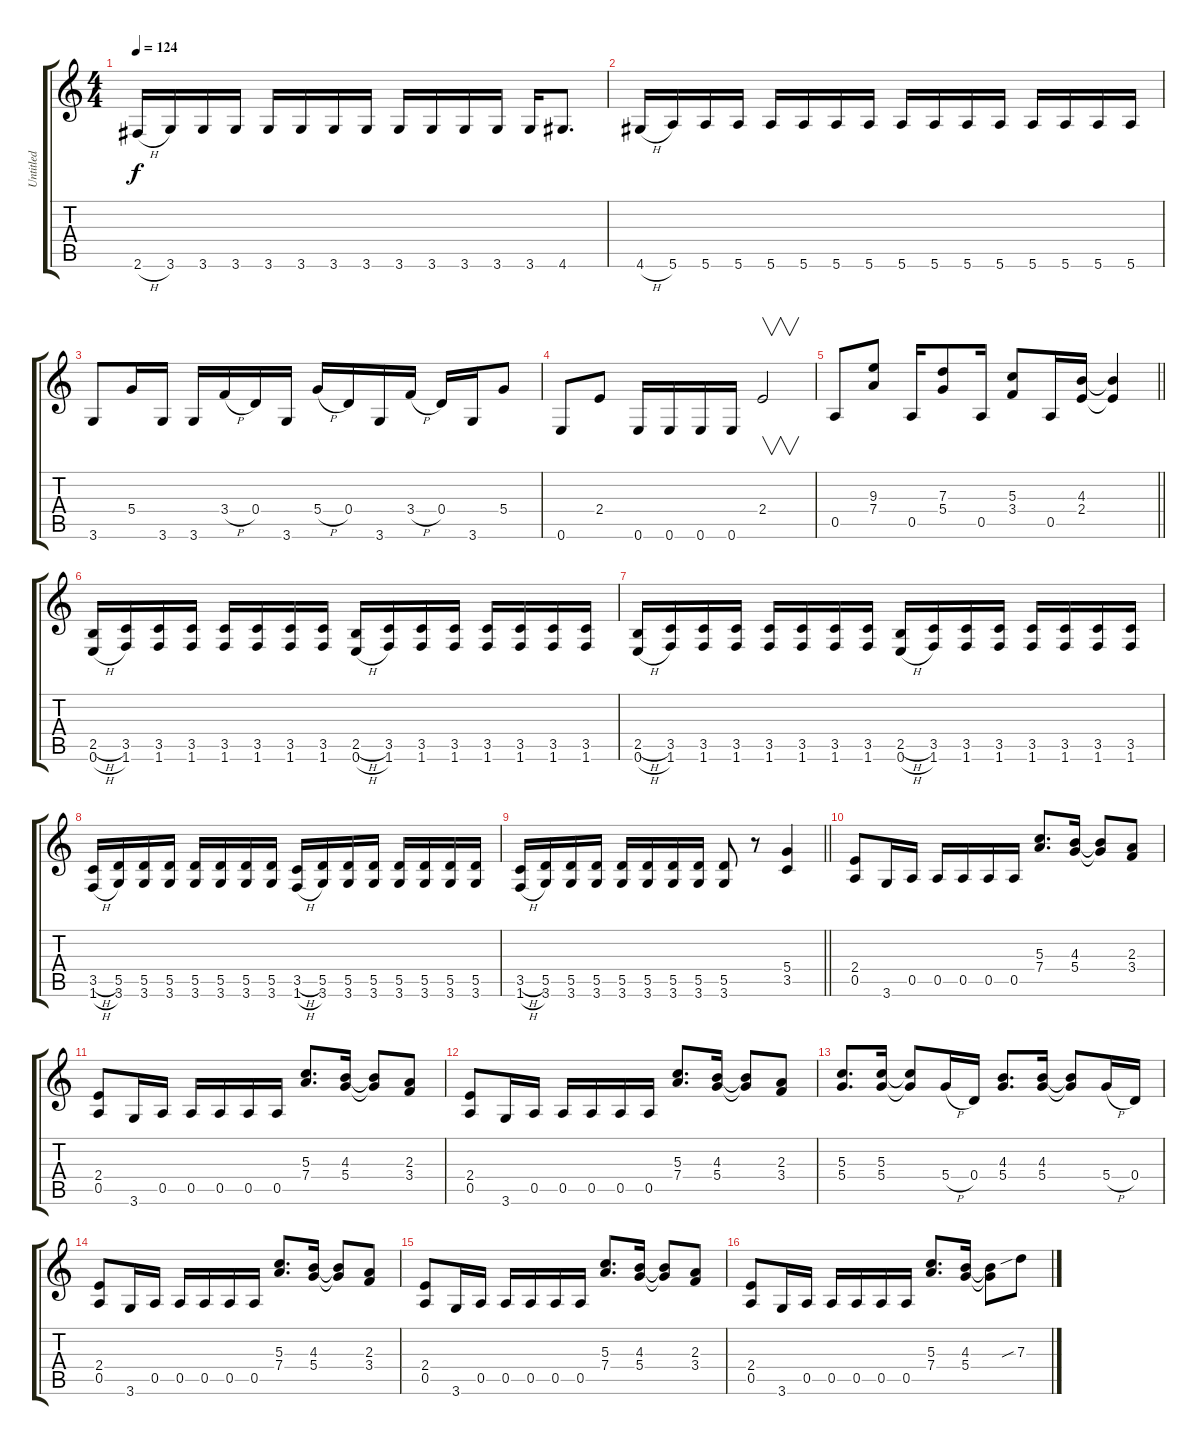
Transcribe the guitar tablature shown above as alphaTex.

\track ("Untitled" "Untitled") {instrument distortionguitar}
\staff {score tabs}
\tuning (E4 B3 G3 D3 A2 E2) {hide}
\ts (4 4)
\tempo 124
\clef g2
\ks c
2.6{h}.16{dy f} 3.6.16 3.6.16 3.6.16 3.6.16 3.6.16 3.6.16 3.6.16 3.6.16 3.6.16 3.6.16 3.6.16 3.6.16 4.6.8{d} |
4.6{h}.16 5.6.16 5.6.16 5.6.16 5.6.16 5.6.16 5.6.16 5.6.16 5.6.16 5.6.16 5.6.16 5.6.16 5.6.16 5.6.16 5.6.16 5.6.16 |
3.6.8 5.4.16 3.6.16 3.6.16 3.4{h}.16 0.4.16 3.6.16 5.4{h}.16 0.4.16 3.6.16 3.4{h}.16 0.4.16 3.6.16 5.4.8 |
0.6.8 2.4.8 0.6.16 0.6.16 0.6.16 0.6.16 2.4.2{v} |
\barLineRight lightlight
0.5.8 (9.3 7.4).8 0.5.16 (7.3 5.4).8 0.5.16 (5.3 3.4).8 0.5.16 (4.3 2.4).16 (4.3{t} 2.4{t}).4 |
\section ("" " ")
(2.5{h} 0.6{h}).16 (3.5 1.6).16 (3.5 1.6).16 (3.5 1.6).16 (3.5 1.6).16 (3.5 1.6).16 (3.5 1.6).16 (3.5 1.6).16 (2.5{h} 0.6{h}).16 (3.5 1.6).16 (3.5 1.6).16 (3.5 1.6).16 (3.5 1.6).16 (3.5 1.6).16 (3.5 1.6).16 (3.5 1.6).16 |
(2.5{h} 0.6{h}).16 (3.5 1.6).16 (3.5 1.6).16 (3.5 1.6).16 (3.5 1.6).16 (3.5 1.6).16 (3.5 1.6).16 (3.5 1.6).16 (2.5{h} 0.6{h}).16 (3.5 1.6).16 (3.5 1.6).16 (3.5 1.6).16 (3.5 1.6).16 (3.5 1.6).16 (3.5 1.6).16 (3.5 1.6).16 |
(3.5{h} 1.6{h}).16 (5.5 3.6).16 (5.5 3.6).16 (5.5 3.6).16 (5.5 3.6).16 (5.5 3.6).16 (5.5 3.6).16 (5.5 3.6).16 (3.5{h} 1.6{h}).16 (5.5 3.6).16 (5.5 3.6).16 (5.5 3.6).16 (5.5 3.6).16 (5.5 3.6).16 (5.5 3.6).16 (5.5 3.6).16 |
\barLineRight lightlight
(3.5{h} 1.6{h}).16 (5.5 3.6).16 (5.5 3.6).16 (5.5 3.6).16 (5.5 3.6).16 (5.5 3.6).16 (5.5 3.6).16 (5.5 3.6).16 (5.5 3.6).8 r.8 (5.4 3.5).4 |
(2.4 0.5).8 3.6.16 0.5.16 0.5.16 0.5.16 0.5.16 0.5.16 (5.3 7.4).8{d} (4.3 5.4).16 (4.3{t} 5.4{t}).8 (2.3 3.4).8 |
(2.4 0.5).8 3.6.16 0.5.16 0.5.16 0.5.16 0.5.16 0.5.16 (5.3 7.4).8{d} (4.3 5.4).16 (4.3{t} 5.4{t}).8 (2.3 3.4).8 |
(2.4 0.5).8 3.6.16 0.5.16 0.5.16 0.5.16 0.5.16 0.5.16 (5.3 7.4).8{d} (4.3 5.4).16 (4.3{t} 5.4{t}).8 (2.3 3.4).8 |
(5.3 5.4).8{d} (5.3 5.4).16 (5.3{t} 5.4{t}).8 5.4{h}.16 0.4.16 (4.3 5.4).8{d} (4.3 5.4).16 (4.3{t} 5.4{t}).8 5.4{h}.16 0.4.16 |
(2.4 0.5).8 3.6.16 0.5.16 0.5.16 0.5.16 0.5.16 0.5.16 (5.3 7.4).8{d} (4.3 5.4).16 (4.3{t} 5.4{t}).8 (2.3 3.4).8 |
(2.4 0.5).8 3.6.16 0.5.16 0.5.16 0.5.16 0.5.16 0.5.16 (5.3 7.4).8{d} (4.3 5.4).16 (4.3{t} 5.4{t}).8 (2.3 3.4).8 |
(2.4 0.5).8 3.6.16 0.5.16 0.5.16 0.5.16 0.5.16 0.5.16 (5.3 7.4).8{d} (4.3 5.4).16 (4.3{t} 5.4{t}).8 7.3{sib}.8
